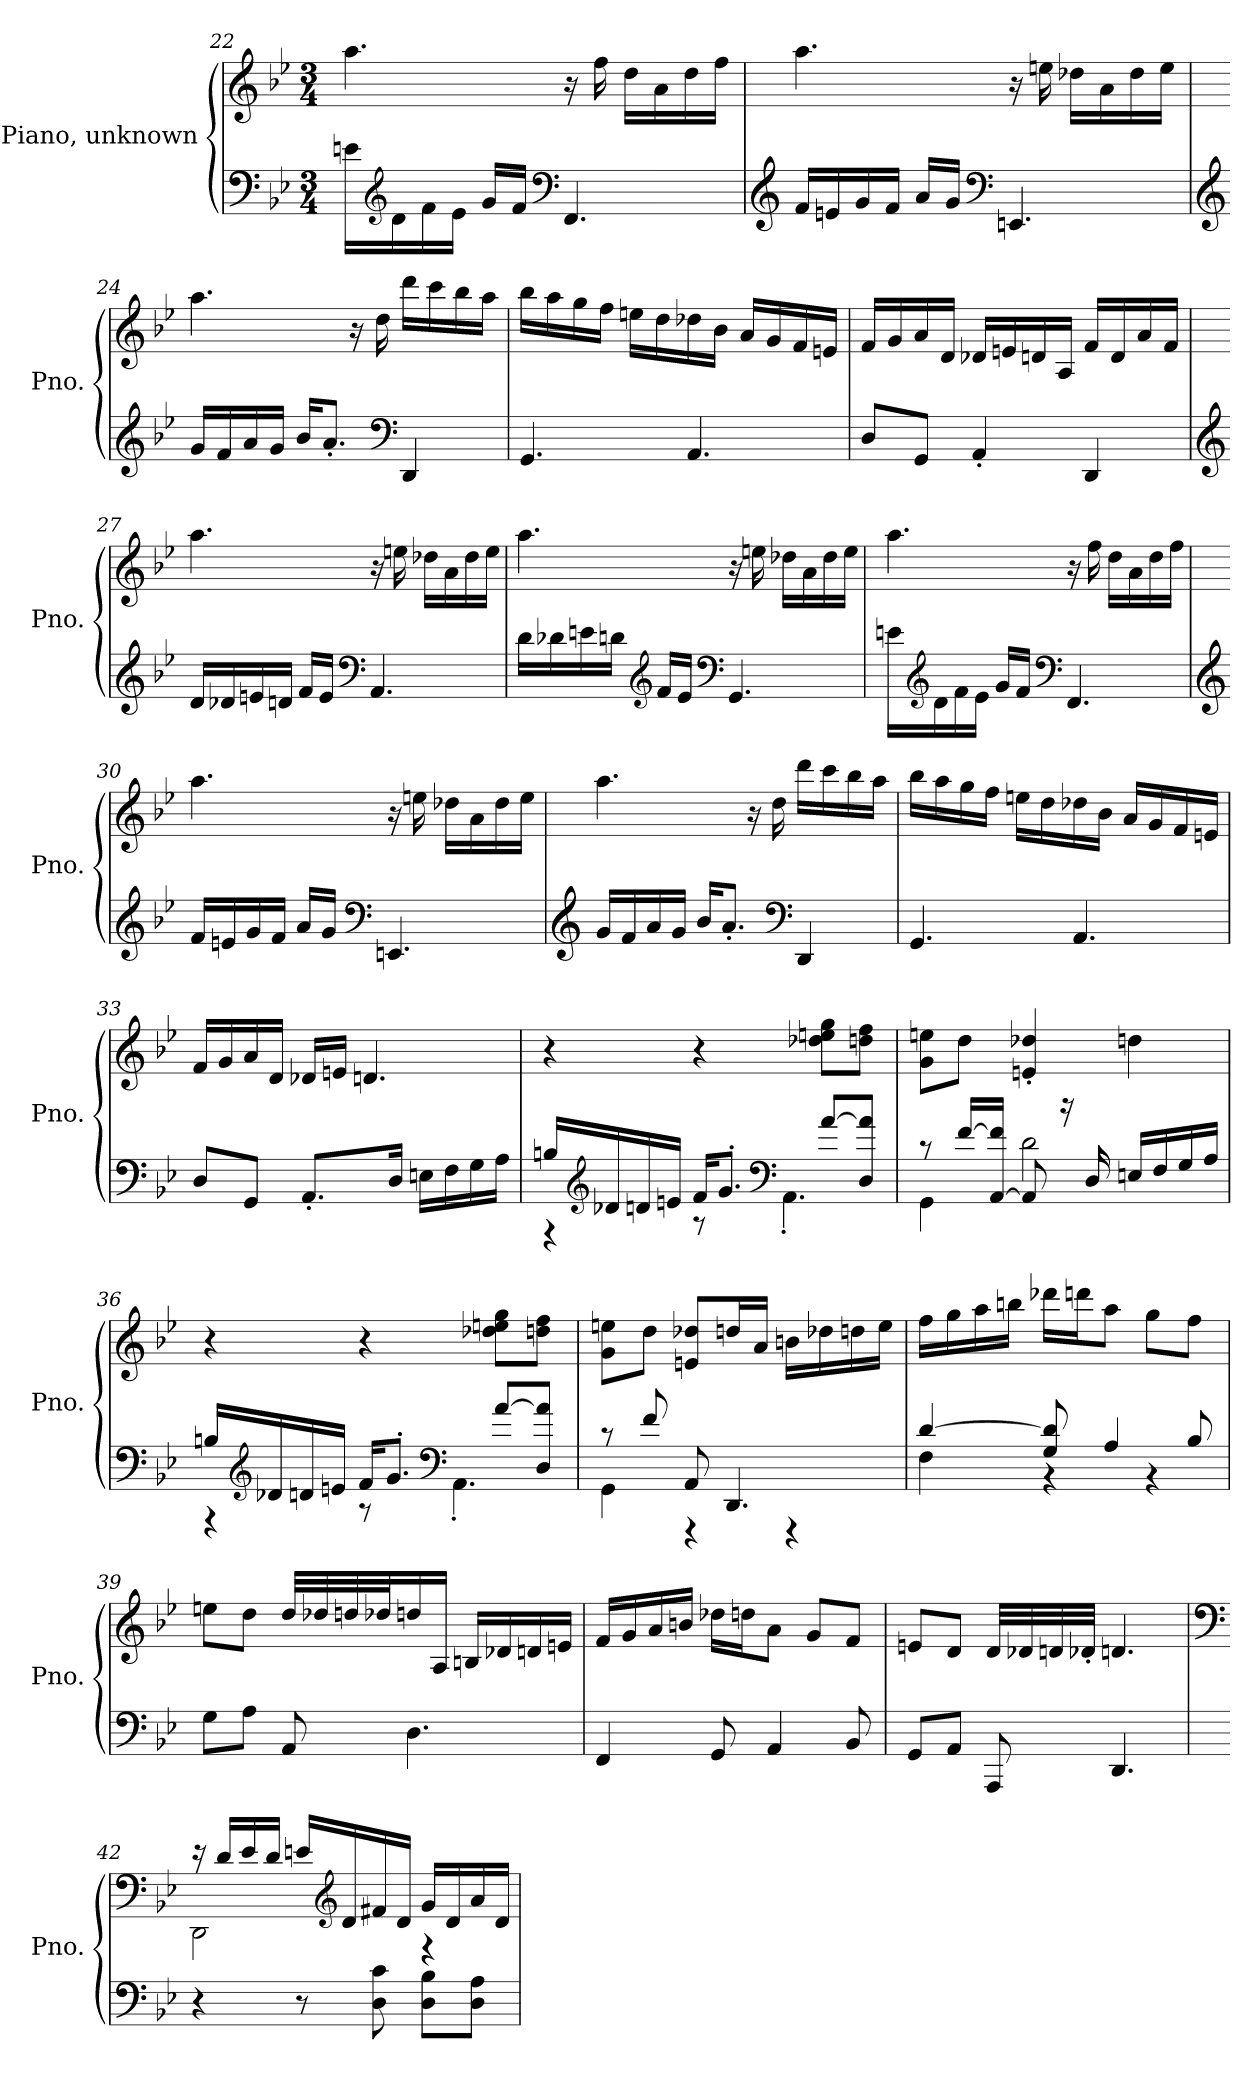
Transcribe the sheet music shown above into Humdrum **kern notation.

**kern	**kern
*part1	*part1
*staff2	*staff1
*I"Piano, unknown	*
*I'Pno.	*
*clefF4	*clefG2
*k[b-e-]	*k[b-e-]
*M3/4	*M3/4
=22	=22
16en\LL	4.aa\
*clefG2	*
16d\	.
16f\	.
16e\JJ	.
16g/LL	.
16f/JJ	.
*clefF4	*
4.FF/	16r
.	16ff\
.	16dd\LL
.	16a\
.	16dd\
.	16ff\JJ
!!LO:LB:g=z
=23	=23
*clefG2	*
16f/LL	4.aa\
16en/	.
16g/	.
16f/JJ	.
16a/LL	.
16g/JJ	.
*clefF4	*
4.EEn/	16r
.	16een\
.	16dd-X\LL
.	16a\
.	16dd-\
.	16ee\JJ
=24	=24
*clefG2	*
16g/LL	4.aa\
16f/	.
16a/	.
16g/JJ	.
16b-/KL	.
8.a'/J	.
.	16r
.	16dd\
*clefF4	*
4DD/	16ddd\LL
.	16ccc\
.	16bb-\
.	16aa\JJ
!!LO:LB:g=z
=25	=25
4.GG/	16bb-\LL
.	16aa\
.	16gg\
.	16ff\JJ
.	16een\LL
.	16dd\
4.AA/	16dd-X\
.	16b-\JJ
.	16a/LL
.	16g/
.	16f/
.	16en/JJ
=26	=26
8D/L	16f/LL
.	16g/
8GG/J	16a/
.	16d/JJ
4AA'/	16d-X/LL
.	16en/
.	16dn/
.	16A/JJ
4DD/	16f/LL
.	16d/
.	16a/
.	16f/JJ
!!LO:LB:g=z
=27	=27
*clefG2	*
16d/LL	4.aa\
16d-X/	.
16en/	.
16dn/JJ	.
16f/LL	.
16e/JJ	.
*clefF4	*
4.AA/	16r
.	16een\
.	16dd-X\LL
.	16a\
.	16dd-\
.	16ee\JJ
=28	=28
16d\LL	4.aa\
16d-X\	.
16en\	.
16dn\JJ	.
*clefG2	*
16f/LL	.
16e/JJ	.
*clefF4	*
4.GG/	16r
.	16een\
.	16dd-X\LL
.	16a\
.	16dd-\
.	16ee\JJ
!!LO:LB:g=z
=29	=29
16en\LL	4.aa\
*clefG2	*
16d\	.
16f\	.
16e\JJ	.
16g/LL	.
16f/JJ	.
*clefF4	*
4.FF/	16r
.	16ff\
.	16dd\LL
.	16a\
.	16dd\
.	16ff\JJ
=30	=30
*clefG2	*
16f/LL	4.aa\
16en/	.
16g/	.
16f/JJ	.
16a/LL	.
16g/JJ	.
*clefF4	*
4.EEn/	16r
.	16een\
.	16dd-X\LL
.	16a\
.	16dd-\
.	16ee\JJ
!!LO:LB:g=z
=31	=31
*clefG2	*
16g/LL	4.aa\
16f/	.
16a/	.
16g/JJ	.
16b-/KL	.
8.a'/J	.
.	16r
.	16dd\
*clefF4	*
4DD/	16ddd\LL
.	16ccc\
.	16bb-\
.	16aa\JJ
=32	=32
4.GG/	16bb-\LL
.	16aa\
.	16gg\
.	16ff\JJ
.	16een\LL
.	16dd\
4.AA/	16dd-X\
.	16b-\JJ
.	16a/LL
.	16g/
.	16f/
.	16en/JJ
=33	=33
8D/L	16f/LL
.	16g/
8GG/J	16a/
.	16d/JJ
8.AA'/L	16d-X/LL
.	16en/JJ
.	4.dn/
16D/Jk	.
16En\LL	.
16F\	.
16G\	.
16A\JJ	.
!!LO:PB:g=z
=34	=34
*^	*
16Bn/LL	4r	4r
*clefG2	*	*
16d-X/	.	.
16dn/	.	.
16en/JJ	.	.
16f/KL	8r	4r
8.g'/J	.	.
*clefF4	*	*
.	4.AA'\	.
[8a/L	.	8dd-X\ 8een\ 8gg\L
8D/ 8a/]J	.	8ddn\ 8ff\J
=35	=35	=35
8r	4GG\	8g\ 8een\L
[16f/LL	.	8dd\J
[16AA/ 16f/]JJ	.	.
8AA/]	2d\	4en/' 4dd-X/'
16r	.	.
16D/	.	.
16En/LL	.	4ddn\
16F/	.	.
16G/	.	.
16A/JJ	.	.
!!LO:LB:g=z
=36	=36	=36
16Bn/LL	4r	4r
*clefG2	*	*
16d-X/	.	.
16dn/	.	.
16en/JJ	.	.
16f/KL	8r	4r
8.g'/J	.	.
*clefF4	*	*
.	4.AA'\	.
[8a/L	.	8dd-X\ 8een\ 8gg\L
8D/ 8a/]J	.	8ddn\ 8ff\J
=37	=37	=37
8r	4GG\	8g\ 8een\L
8f/	.	8dd\J
8AA/	4r	8en/ 8dd-X/L
4.DD/	.	16ddn/L
.	.	16a/JJ
.	4r	16bn\LL
.	.	16dd-X\
.	.	16ddn\
.	.	16ee\JJ
=38	=38	=38
[4d/	4F\	16ff\LL
.	.	16gg\
.	.	16aa\
.	.	16bbn\JJ
8G/ 8d/]	4r	16ddd-X\LL
.	.	16dddn\J
4A/	.	8aa\J
.	4r	8gg\L
8B-/	.	8ff\J
*v	*v	*
!!LO:LB:g=z
=39	=39
8G\L	8een\L
8A\J	8dd\J
8AA/	32dd/LLL
.	32dd-X/
.	32ddn/
.	32dd-X/J
4.D\	16ddn/
.	16A/JJ
.	16Bn/LL
.	16d-X/
.	16dn/
.	16en/JJ
=40	=40
4FF/	16f/LL
.	16g/
.	16a/
.	16bn/JJ
8GG/	16dd-X\LL
.	16ddn\J
4AA/	8a\J
.	8g/L
8BB-/	8f/J
=41	=41
8GG/L	8en/L
8AA/J	8d/J
8AAA/	32d/LLL
.	32d-X/
.	32dn/
.	32d-X'/JJJ
4.DD/	4.dn/
!!LO:LB:g=z
=42	=42
*	*clefF4
*	*^
4r	16r	2DD\
.	16d/LL	.
.	16e-/	.
.	16d/JJ	.
8r	16en/LL	.
*	*clefG2	*
.	16d/	.
8D\ 8c\	16f#X/	.
.	16d/JJ	.
8D\ 8B-\L	16g/LL	4r
.	16d/	.
8D\ 8A\J	16a/	.
.	16d/JJ	.
*	*v	*v
=	=
*-	*-
